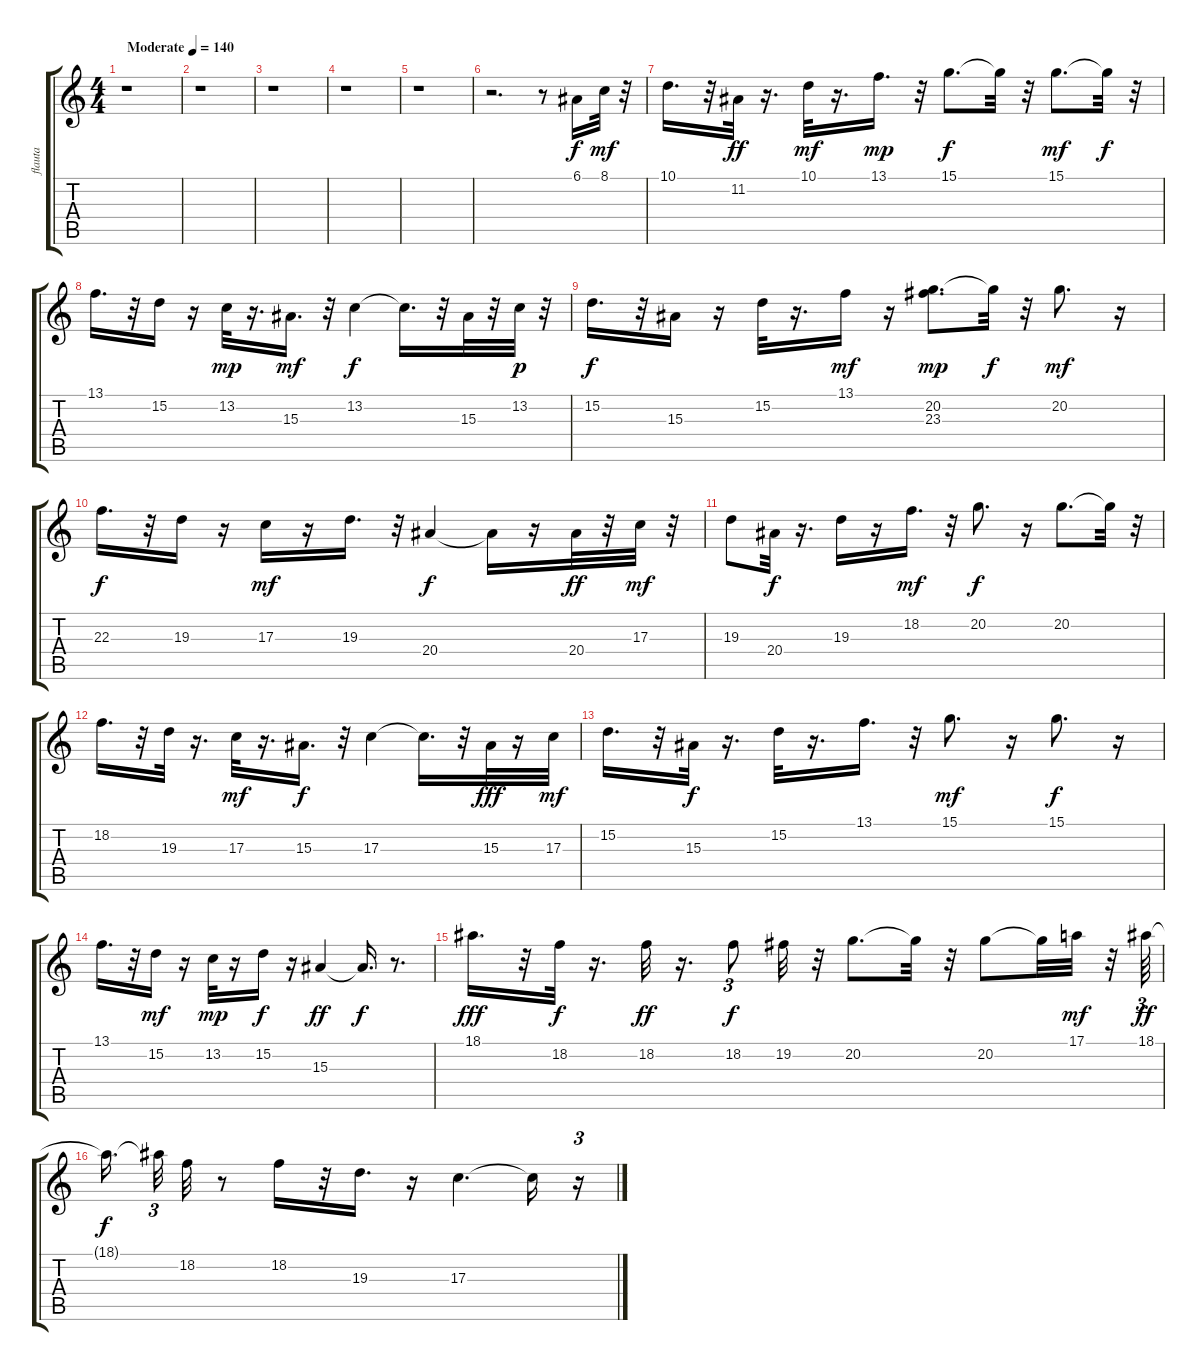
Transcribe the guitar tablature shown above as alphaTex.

\track ("flauta" "flauta") {instrument flute}
\staff {score tabs}
\tuning (E4 B3 G3 D3 A2 E2) {hide}
\ts (4 4)
\tempo (140 "Moderate")
\clef g2
\ks c
r.1{dy f instrument flute} |
r.1 |
r.1 |
r.1 |
r.1 |
r.2{d} r.8 6.1.16 8.1.32{dy mf} r.32 |
10.1.16{d} r.32 11.2.32{dy ff} r.16{d} 10.1.32{dy mf} r.16{d} 13.1.16{d dy mp} r.32 15.1.8{d dy f} 15.1{t}.32 r.32 15.1.8{d dy mf} 15.1{t}.32{dy f} r.32 |
13.1.16{d} r.32 15.2.16 r.16 13.2.32{dy mp} r.16{d} 15.3.16{d dy mf} r.32 13.2.4{dy f} 13.2{t}.16{d} r.32 15.3.32 r.32 13.2.32{dy p} r.32 |
15.2.16{d dy f} r.32 15.3.16 r.16 15.2.32 r.16{d} 13.1.16{dy mf} r.16 (20.2 23.3).8{d dy mp} 20.2{t}.32{dy f} r.32 20.2.8{d dy mf} r.16 |
22.3.16{d dy f} r.32 19.3.16 r.16 17.3.16{dy mf} r.16 19.3.16{d} r.32 20.4.4{dy f} 20.4{t}.16 r.16 20.4.32{dy ff} r.32 17.3.32{dy mf} r.32 |
19.3.8 20.4.32{dy f} r.16{d} 19.3.16 r.16 18.2.16{d dy mf} r.32 20.2.8{d dy f} r.16 20.2.8{d} 20.2{t}.32 r.32 |
18.2.16{d} r.32 19.3.32 r.16{d} 17.3.32{dy mf} r.16{d} 15.3.16{d dy f} r.32 17.3.4 17.3{t}.16{d} r.32 15.3.32{dy fff} r.16 17.3.32{dy mf} |
15.2.16{d} r.32 15.3.32{dy f} r.16{d} 15.2.32 r.16{d} 13.1.16{d} r.32 15.1.8{d dy mf} r.16 15.1.8{d dy f} r.16 |
13.1.16{d} r.32 15.2.16{dy mf} r.16 13.2.32{dy mp} r.16 15.2.16{dy f} r.16 15.3.4{dy ff} 15.3{t}.16{d dy f} r.8{d} |
18.1.16{d dy fff} r.32 18.2.32{dy f} r.16{d} 18.2.32{dy ff} r.16{d} 18.2.8{tu (3 2) dy f} 19.2.32 r.32 20.2.8{d} 20.2{t}.32 r.32 20.2.8 20.2{t}.32 17.1.32{dy mf} r.32 18.1.64{tu (3 2) dy ff} |
18.1{t}.16{d dy f beam splitsecondary} 18.1{t}.32{tu (3 2)} 18.2.32 r.8 18.2.16 r.32 19.3.16{d} r.16 17.3.4{d} 17.3{t}.16 r.16{tu (3 2)}
